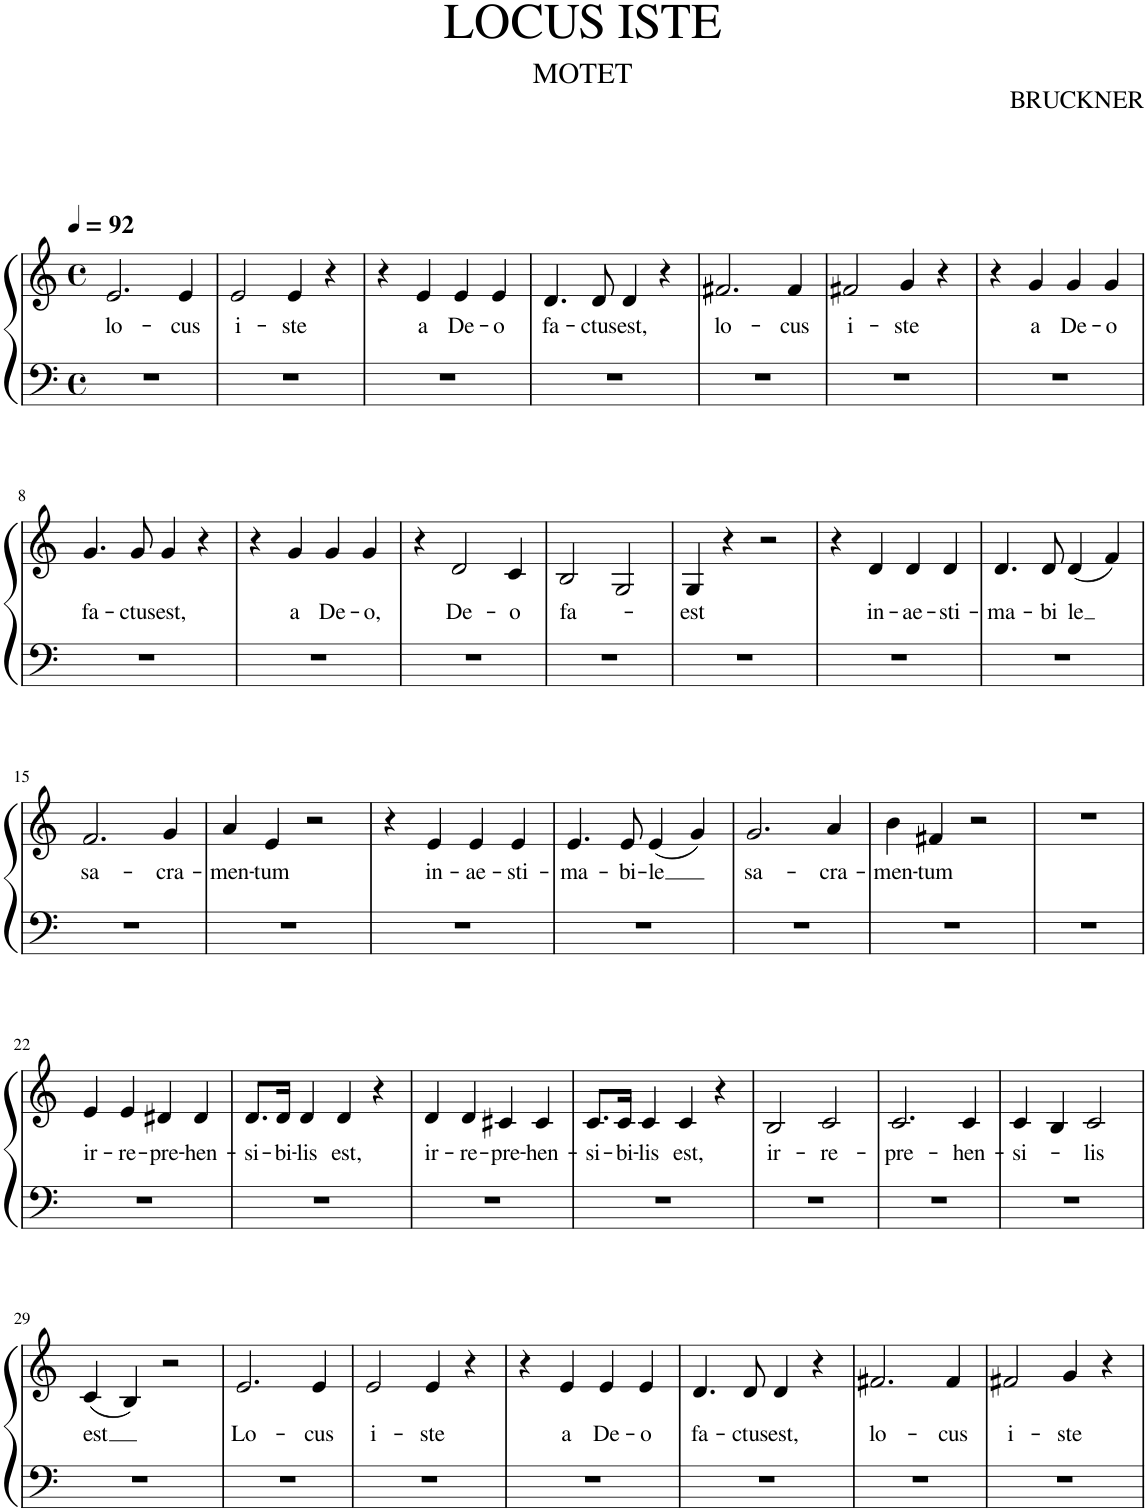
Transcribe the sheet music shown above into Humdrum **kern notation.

**kern	**kern	**text
*part1	*part1	*part1
*staff2	*staff1	*staff1
*I"Piano	*	*
*I'Pno.	*	*
*clefF4	*clefG2	*
*k[]	*k[]	*
*M4/4	*M4/4	*
*met(c)	*met(c)	*
*MM92	*MM92	*
=1	=1	=1
!	!	!LO:LY:b
1r	2.e/	lo-
!	!	!LO:LY:b
.	4e/	-cus
=2	=2	=2
!	!	!LO:LY:b
1r	2e/	i-
!	!	!LO:LY:b
.	4e/	-ste
.	4r	.
=3	=3	=3
1r	4r	.
!	!	!LO:LY:b
.	4e/	a
!	!	!LO:LY:b
.	4e/	De-
!	!	!LO:LY:b
.	4e/	-o
=4	=4	=4
!	!	!LO:LY:b
1r	4.d/	fa-
!	!	!LO:LY:b
.	8d/	-ctus
!	!	!LO:LY:b
.	4d/	est,
.	4r	.
=5	=5	=5
!	!	!LO:LY:b
1r	2.f#X/	lo-
!	!	!LO:LY:b
.	4f#/	-cus
=6	=6	=6
!	!	!LO:LY:b
1r	2f#X/	i-
!	!	!LO:LY:b
.	4g/	-ste
.	4r	.
=7	=7	=7
1r	4r	.
!	!	!LO:LY:b
.	4g/	a
!	!	!LO:LY:b
.	4g/	De-
!	!	!LO:LY:b
.	4g/	-o
!!LO:LB:g=z
=8	=8	=8
!	!	!LO:LY:b
1r	4.g/	fa-
!	!	!LO:LY:b
.	8g/	-ctus
!	!	!LO:LY:b
.	4g/	est,
.	4r	.
=9	=9	=9
1r	4r	.
!	!	!LO:LY:b
.	4g/	a
!	!	!LO:LY:b
.	4g/	De-
!	!	!LO:LY:b
.	4g/	-o,
=10	=10	=10
1r	4r	.
!	!	!LO:LY:b
.	2d/	De-
!	!	!LO:LY:b
.	4c/	-o
=11	=11	=11
!	!	!LO:LY:b
1r	2B/	fa-
.	2G/	.
=12	=12	=12
!	!	!LO:LY:b
1r	4G/	est
.	4r	.
.	2r	.
=13	=13	=13
1r	4r	.
!	!	!LO:LY:b
.	4d/	in-
!	!	!LO:LY:b
.	4d/	-ae-
!	!	!LO:LY:b
.	4d/	-sti-
=14	=14	=14
!	!	!LO:LY:b
1r	4.d/	-ma-
!	!	!LO:LY:b
.	8d/	-bi
!	!	!LO:LY:b
.	(4d/	le
.	4f/)	.
!!LO:LB:g=z
=15	=15	=15
!	!	!LO:LY:b
1r	2.f/	sa-
!	!	!LO:LY:b
.	4g/	-cra-
=16	=16	=16
!	!	!LO:LY:b
1r	4a/	-men-
!	!	!LO:LY:b
.	4e/	-tum
.	2r	.
=17	=17	=17
1r	4r	.
!	!	!LO:LY:b
.	4e/	in-
!	!	!LO:LY:b
.	4e/	-ae-
!	!	!LO:LY:b
.	4e/	-sti-
=18	=18	=18
!	!	!LO:LY:b
1r	4.e/	-ma-
!	!	!LO:LY:b
.	8e/	-bi-
!	!	!LO:LY:b
.	(4e/	-le
.	4g/)	.
=19	=19	=19
!	!	!LO:LY:b
1r	2.g/	sa-
!	!	!LO:LY:b
.	4a/	-cra-
=20	=20	=20
!	!	!LO:LY:b
1r	4b\	-men-
!	!	!LO:LY:b
.	4f#X/	-tum
.	2r	.
=21	=21	=21
1r	1r	.
!!LO:LB:g=z
=22	=22	=22
!	!	!LO:LY:b
1r	4e/	ir-
!	!	!LO:LY:b
.	4e/	-re-
!	!	!LO:LY:b
.	4d#X/	-pre-
!	!	!LO:LY:b
.	4d#/	-hen-
=23	=23	=23
!	!	!LO:LY:b
1r	8.d/L	-si-
!	!	!LO:LY:b
.	16d/Jk	-bi-
!	!	!LO:LY:b
.	4d/	-lis
!	!	!LO:LY:b
.	4d/	est,
.	4r	.
=24	=24	=24
!	!	!LO:LY:b
1r	4d/	ir-
!	!	!LO:LY:b
.	4d/	-re-
!	!	!LO:LY:b
.	4c#X/	-pre-
!	!	!LO:LY:b
.	4c#/	-hen-
=25	=25	=25
!	!	!LO:LY:b
1r	8.c/L	-si-
!	!	!LO:LY:b
.	16c/Jk	-bi-
!	!	!LO:LY:b
.	4c/	-lis
!	!	!LO:LY:b
.	4c/	est,
.	4r	.
=26	=26	=26
!	!	!LO:LY:b
1r	2B/	ir-
!	!	!LO:LY:b
.	2c/	-re-
=27	=27	=27
!	!	!LO:LY:b
1r	2.c/	-pre-
!	!	!LO:LY:b
.	4c/	-hen-
=28	=28	=28
!	!	!LO:LY:b
1r	4c/	-si-
.	4B/	.
!	!	!LO:LY:b
.	2c/	-lis
!!LO:LB:g=z
=29	=29	=29
!	!	!LO:LY:b
1r	(4c/	est
.	4B/)	.
.	2r	.
=30	=30	=30
!	!	!LO:LY:b
1r	2.e/	Lo-
!	!	!LO:LY:b
.	4e/	-cus
=31	=31	=31
!	!	!LO:LY:b
1r	2e/	i-
!	!	!LO:LY:b
.	4e/	-ste
.	4r	.
=32	=32	=32
1r	4r	.
!	!	!LO:LY:b
.	4e/	a
!	!	!LO:LY:b
.	4e/	De-
!	!	!LO:LY:b
.	4e/	-o
=33	=33	=33
!	!	!LO:LY:b
1r	4.d/	fa-
!	!	!LO:LY:b
.	8d/	-ctus
!	!	!LO:LY:b
.	4d/	est,
.	4r	.
=34	=34	=34
!	!	!LO:LY:b
1r	2.f#X/	lo-
!	!	!LO:LY:b
.	4f#/	-cus
=35	=35	=35
!	!	!LO:LY:b
1r	2f#X/	i-
!	!	!LO:LY:b
.	4g/	-ste
.	4r	.
=	=	=
*-	*-	*-
